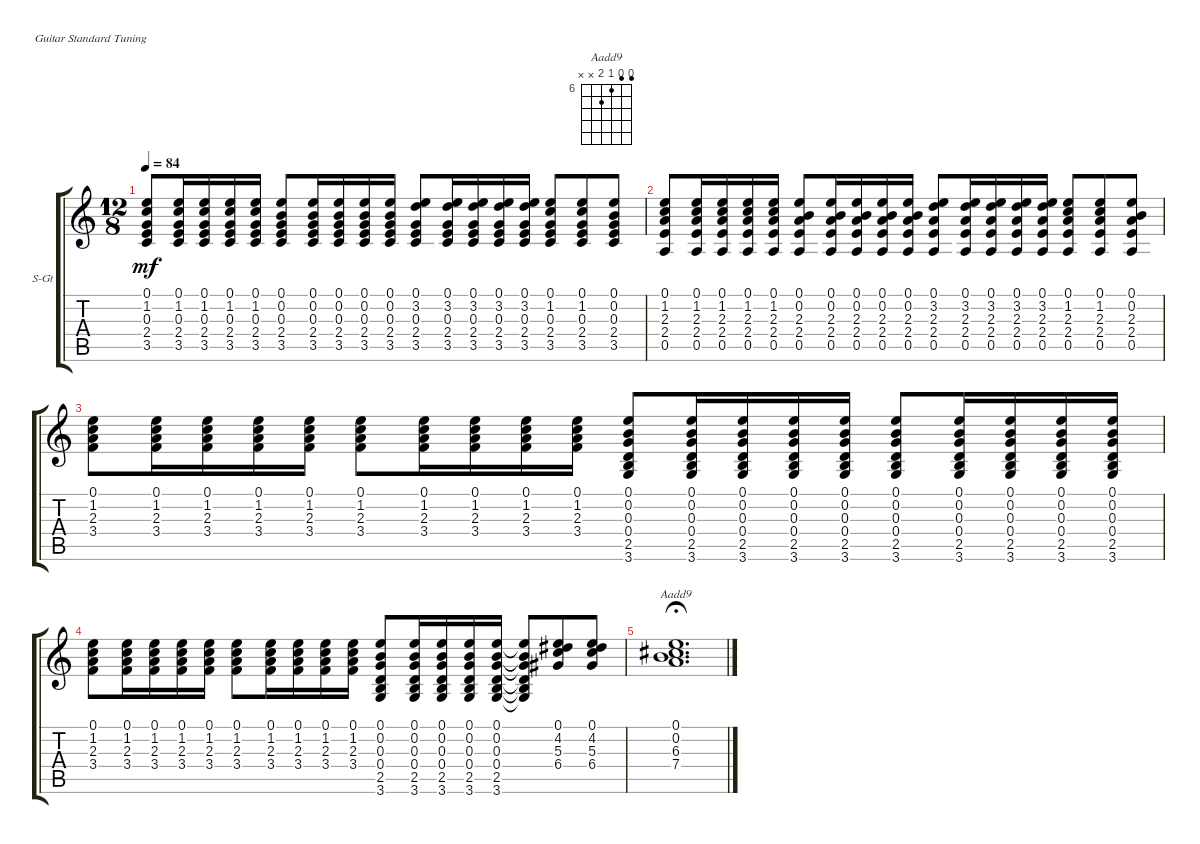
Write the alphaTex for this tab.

\defaultSystemsLayout 4
\bracketExtendMode groupsimilarinstruments
\firstSystemTrackNameOrientation horizontal
\otherSystemsTrackNameOrientation horizontal
\track ("Steel Guitar" "S-Gt") {instrument acousticguitarsteel}
\staff {score tabs}
\tuning (E4 B3 G3 D3 A2 E2)
\chord ("Aadd9" 5 5 6 7 x x) {firstfret 6 showfingering false}
\ts (12 8)
\tempo 84
\clef g2
\ks c
(3.5 2.4 0.3 1.2 0.1).8{dy mf} (3.5 2.4 0.3 1.2 0.1).16 (3.5 2.4 0.3 1.2 0.1).16 (3.5 2.4 0.3 1.2 0.1).16 (3.5 2.4 0.3 1.2 0.1).16 (3.5 2.4 0.3 0.2 0.1).8 (3.5 2.4 0.3 0.2 0.1).16 (3.5 2.4 0.3 0.2 0.1).16 (3.5 2.4 0.3 0.2 0.1).16 (3.5 2.4 0.3 0.2 0.1).16 (3.5 2.4 0.3 3.2 0.1).8 (3.5 2.4 0.3 3.2 0.1).16 (3.5 2.4 0.3 3.2 0.1).16 (3.5 2.4 0.3 3.2 0.1).16 (3.5 2.4 0.3 3.2 0.1).16 (3.5 2.4 0.3 1.2 0.1).8 (3.5 2.4 0.3 1.2 0.1).8 (3.5 2.4 0.3 0.2 0.1).8 |
(0.5 2.4 2.3 1.2 0.1).8 (0.5 2.4 2.3 1.2 0.1).16 (0.5 2.4 2.3 1.2 0.1).16 (0.5 2.4 2.3 1.2 0.1).16 (0.5 2.4 2.3 1.2 0.1).16 (0.5 2.4 2.3 0.2 0.1).8 (0.5 2.4 2.3 0.2 0.1).16 (0.5 2.4 2.3 0.2 0.1).16 (0.5 2.4 2.3 0.2 0.1).16 (0.5 2.4 2.3 0.2 0.1).16 (0.5 2.4 2.3 3.2 0.1).8 (0.5 2.4 2.3 3.2 0.1).16 (0.5 2.4 2.3 3.2 0.1).16 (0.5 2.4 2.3 3.2 0.1).16 (0.5 2.4 2.3 3.2 0.1).16 (0.5 2.4 2.3 1.2 0.1).8 (0.5 2.4 2.3 1.2 0.1).8 (0.5 2.4 2.3 0.2 0.1).8 |
(3.4 2.3 1.2 0.1).8 (3.4 2.3 1.2 0.1).16 (3.4 2.3 1.2 0.1).16 (3.4 2.3 1.2 0.1).16 (3.4 2.3 1.2 0.1).16 (3.4 2.3 1.2 0.1).8 (3.4 2.3 1.2 0.1).16 (3.4 2.3 1.2 0.1).16 (3.4 2.3 1.2 0.1).16 (3.4 2.3 1.2 0.1).16 (3.6 2.5 0.4 0.3 0.2 0.1).8 (3.6 2.5 0.4 0.3 0.2 0.1).16 (3.6 2.5 0.4 0.3 0.2 0.1).16 (3.6 2.5 0.4 0.3 0.2 0.1).16 (3.6 2.5 0.4 0.3 0.2 0.1).16 (3.6 2.5 0.4 0.3 0.2 0.1).8 (3.6 2.5 0.4 0.3 0.2 0.1).16 (3.6 2.5 0.4 0.3 0.2 0.1).16 (3.6 2.5 0.4 0.3 0.2 0.1).16 (3.6 2.5 0.4 0.3 0.2 0.1).16 |
(3.4 2.3 1.2 0.1).8 (3.4 2.3 1.2 0.1).16 (3.4 2.3 1.2 0.1).16 (3.4 2.3 1.2 0.1).16 (3.4 2.3 1.2 0.1).16 (3.4 2.3 1.2 0.1).8 (3.4 2.3 1.2 0.1).16 (3.4 2.3 1.2 0.1).16 (3.4 2.3 1.2 0.1).16 (3.4 2.3 1.2 0.1).16 (3.6 2.5 0.4 0.3 0.2 0.1).8 (3.6 2.5 0.4 0.3 0.2 0.1).16 (3.6 2.5 0.4 0.3 0.2 0.1).16 (3.6 2.5 0.4 0.3 0.2 0.1).16 (3.6 2.5 0.4 0.3 0.2 0.1).16 (3.6{t} 2.5{t} 0.4{t} 0.3{t} 0.2{t} 0.1{t}).8 (6.4 5.3 4.2 0.1).8 (6.4 5.3 4.2 0.1).8 |
(7.4 6.3 0.2 0.1).1{d ch "Aadd9" fermata (medium 0.5)}
